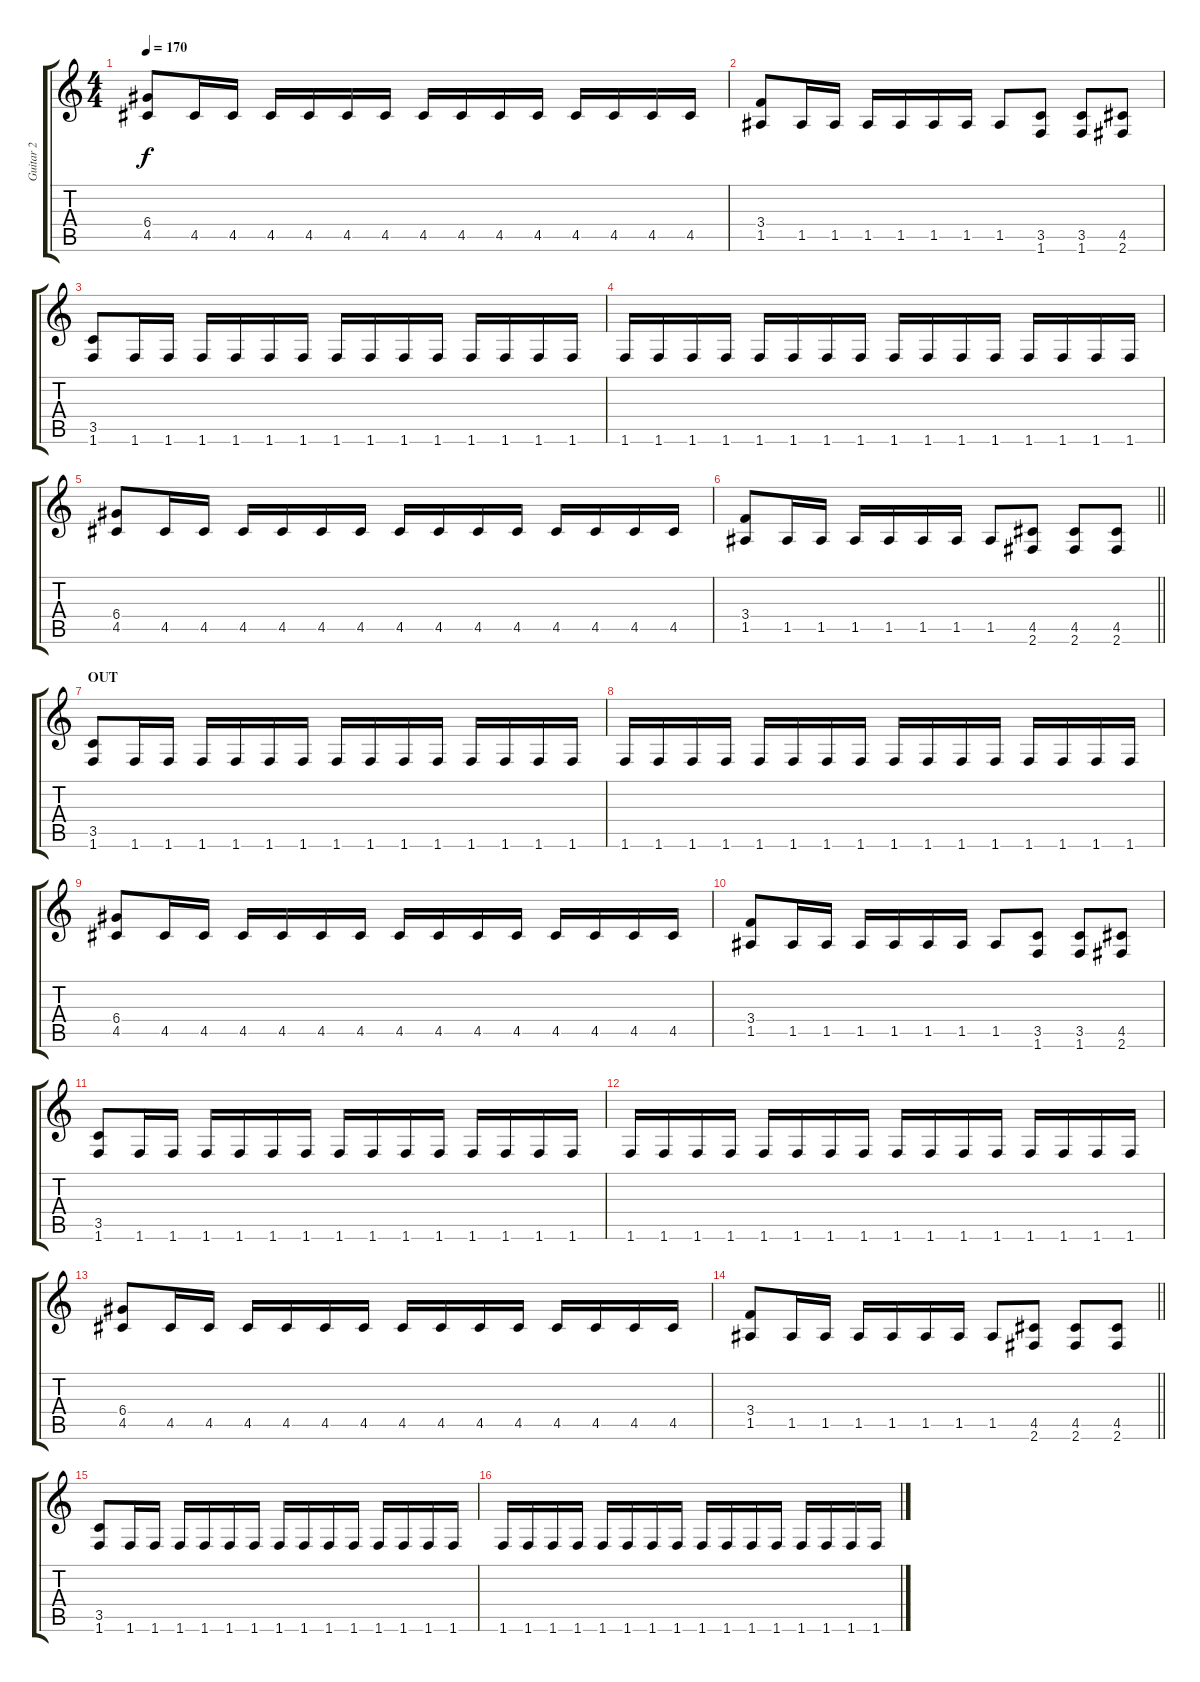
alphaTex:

\track ("Guitar 2" "Guitar 2") {instrument distortionguitar}
\staff {score tabs}
\tuning (E4 B3 G3 D3 A2 E2) {hide}
\ts (4 4)
\tempo 170
\clef g2
\ks c
(6.4 4.5).8{dy f} 4.5.16 4.5.16 4.5.16 4.5.16 4.5.16 4.5.16 4.5.16 4.5.16 4.5.16 4.5.16 4.5.16 4.5.16 4.5.16 4.5.16 |
(3.4 1.5).8 1.5.16 1.5.16 1.5.16 1.5.16 1.5.16 1.5.16 1.5.8 (3.5 1.6).8 (3.5 1.6).8 (4.5 2.6).8 |
(3.5 1.6).8 1.6.16 1.6.16 1.6.16 1.6.16 1.6.16 1.6.16 1.6.16 1.6.16 1.6.16 1.6.16 1.6.16 1.6.16 1.6.16 1.6.16 |
1.6.16 1.6.16 1.6.16 1.6.16 1.6.16 1.6.16 1.6.16 1.6.16 1.6.16 1.6.16 1.6.16 1.6.16 1.6.16 1.6.16 1.6.16 1.6.16 |
(6.4 4.5).8 4.5.16 4.5.16 4.5.16 4.5.16 4.5.16 4.5.16 4.5.16 4.5.16 4.5.16 4.5.16 4.5.16 4.5.16 4.5.16 4.5.16 |
\barLineRight lightlight
(3.4 1.5).8 1.5.16 1.5.16 1.5.16 1.5.16 1.5.16 1.5.16 1.5.8 (4.5 2.6).8 (4.5 2.6).8 (4.5 2.6).8 |
\section ("" "OUT")
(3.5 1.6).8 1.6.16 1.6.16 1.6.16 1.6.16 1.6.16 1.6.16 1.6.16 1.6.16 1.6.16 1.6.16 1.6.16 1.6.16 1.6.16 1.6.16 |
1.6.16 1.6.16 1.6.16 1.6.16 1.6.16 1.6.16 1.6.16 1.6.16 1.6.16 1.6.16 1.6.16 1.6.16 1.6.16 1.6.16 1.6.16 1.6.16 |
(6.4 4.5).8 4.5.16 4.5.16 4.5.16 4.5.16 4.5.16 4.5.16 4.5.16 4.5.16 4.5.16 4.5.16 4.5.16 4.5.16 4.5.16 4.5.16 |
(3.4 1.5).8 1.5.16 1.5.16 1.5.16 1.5.16 1.5.16 1.5.16 1.5.8 (3.5 1.6).8 (3.5 1.6).8 (4.5 2.6).8 |
(3.5 1.6).8 1.6.16 1.6.16 1.6.16 1.6.16 1.6.16 1.6.16 1.6.16 1.6.16 1.6.16 1.6.16 1.6.16 1.6.16 1.6.16 1.6.16 |
1.6.16 1.6.16 1.6.16 1.6.16 1.6.16 1.6.16 1.6.16 1.6.16 1.6.16 1.6.16 1.6.16 1.6.16 1.6.16 1.6.16 1.6.16 1.6.16 |
(6.4 4.5).8 4.5.16 4.5.16 4.5.16 4.5.16 4.5.16 4.5.16 4.5.16 4.5.16 4.5.16 4.5.16 4.5.16 4.5.16 4.5.16 4.5.16 |
\barLineRight lightlight
(3.4 1.5).8 1.5.16 1.5.16 1.5.16 1.5.16 1.5.16 1.5.16 1.5.8 (4.5 2.6).8 (4.5 2.6).8 (4.5 2.6).8 |
(3.5 1.6).8 1.6.16 1.6.16 1.6.16 1.6.16 1.6.16 1.6.16 1.6.16 1.6.16 1.6.16 1.6.16 1.6.16 1.6.16 1.6.16 1.6.16 |
1.6.16 1.6.16 1.6.16 1.6.16 1.6.16 1.6.16 1.6.16 1.6.16 1.6.16 1.6.16 1.6.16 1.6.16 1.6.16 1.6.16 1.6.16 1.6.16
